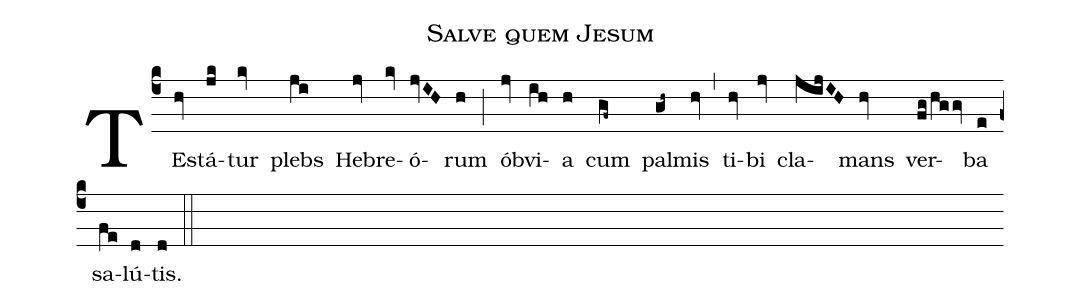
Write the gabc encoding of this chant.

name: Salve quem Jesum;
%%
(c4) TEs(hv)tá(jk)tur(kv) plebs(ji) He(jv)bre(kv)ó(jvIH)rum(h) (;)
ób(jv)vi(ih)a(h) cum(gf~) pal(gh~)mis(hv) (,)
ti(hv)bi(jv) cla(jijIH)mans(hv) ver(fg/hggv)ba(e) sa(fe)lú(d)tis.(d) (::)
